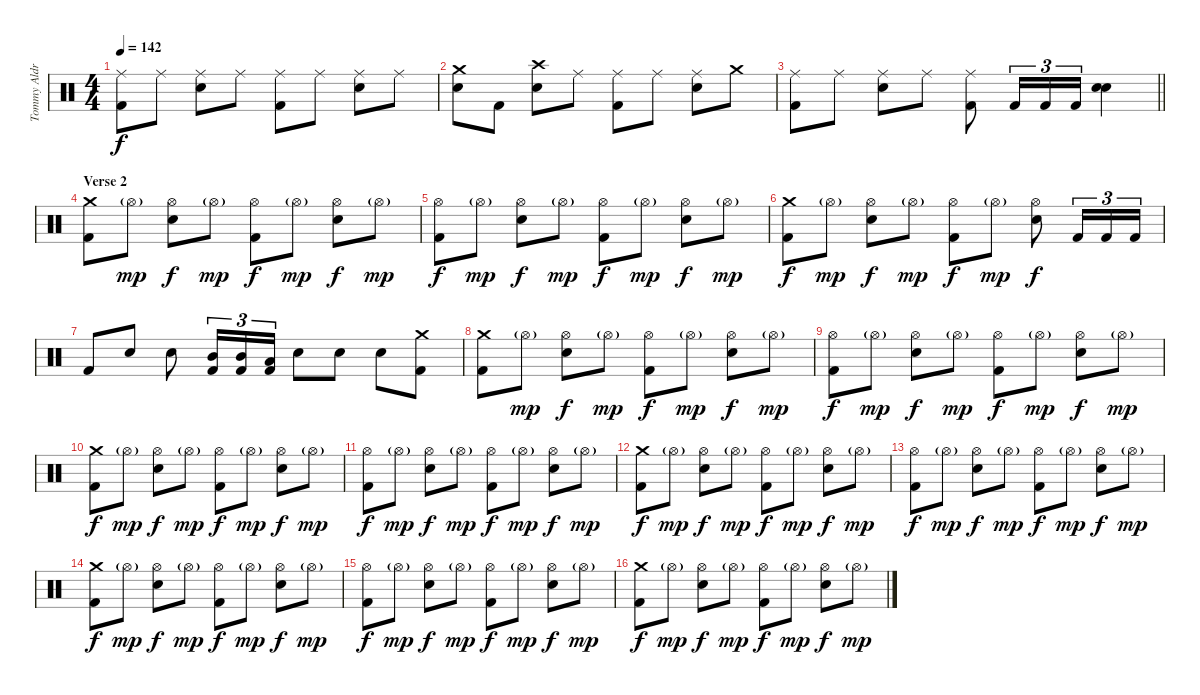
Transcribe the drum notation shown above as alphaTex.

\track ("Tommy Aldridge" "Tommy Aldr") {instrument percussion}
\staff {score}
\articulation defaults
\ts (4 4)
\tempo 142
\clef neutral
\ks c
("Ride (middle)" "Kick (hit) 2").8{dy f} "Ride (middle)".8 ("Ride (middle)" "Snare (hit) 2").8 "Ride (middle)".8 ("Ride (middle)" "Kick (hit) 2").8 "Ride (middle)".8 ("Ride (middle)" "Snare (hit) 2").8 "Ride (middle)".8 |
("Crash medium (hit)" "Snare (hit) 2").8 "Kick (hit) 2".8 ("Crash high (hit)" "Snare (hit) 2").8 "Ride (middle)".8 ("Ride (middle)" "Kick (hit) 2").8 "Ride (middle)".8 ("Ride (middle)" "Snare (hit) 2").8 "Crash medium (hit)".8 |
\barLineRight lightlight
("Ride (middle)" "Kick (hit) 2").8 "Ride (middle)".8 ("Ride (middle)" "Snare (hit) 2").8 "Ride (middle)".8 ("Ride (middle)" "Kick (hit) 2").8 "Kick (hit) 2".16{tu (3 2)} "Kick (hit) 2".16{tu (3 2)} "Kick (hit) 2".16{tu (3 2)} ("Snare (hit) 2" "Snare (hit) 2").4{bd 240} |
\section ("" "Verse 2")
("Crash medium (hit)" "Kick (hit) 2").8 "Hi-Hat (open)"{g}.8{dy mp} ("Hi-Hat (open)" "Snare (hit) 2").8{dy f} "Hi-Hat (open)"{g}.8{dy mp} ("Hi-Hat (open)" "Kick (hit) 2").8{dy f} "Hi-Hat (open)"{g}.8{dy mp} ("Hi-Hat (open)" "Snare (hit) 2").8{dy f} "Hi-Hat (open)"{g}.8{dy mp} |
("Hi-Hat (open)" "Kick (hit) 2").8{dy f} "Hi-Hat (open)"{g}.8{dy mp} ("Hi-Hat (open)" "Snare (hit) 2").8{dy f} "Hi-Hat (open)"{g}.8{dy mp} ("Hi-Hat (open)" "Kick (hit) 2").8{dy f} "Hi-Hat (open)"{g}.8{dy mp} ("Hi-Hat (open)" "Snare (hit) 2").8{dy f} "Hi-Hat (open)"{g}.8{dy mp} |
("Crash medium (hit)" "Kick (hit) 2").8{dy f} "Hi-Hat (open)"{g}.8{dy mp} ("Hi-Hat (open)" "Snare (hit) 2").8{dy f} "Hi-Hat (open)"{g}.8{dy mp} ("Hi-Hat (open)" "Kick (hit) 2").8{dy f} "Hi-Hat (open)"{g}.8{dy mp} ("Hi-Hat (open)" "Snare (hit) 2").8{dy f} "Kick (hit) 2".16{tu (3 2)} "Kick (hit) 2".16{tu (3 2)} "Kick (hit) 2".16{tu (3 2)} |
"Kick (hit) 2".8 "Snare (hit) 2".8 "Snare (hit) 2".8 ("Mid Tom (hit)" "Kick (hit) 2").16{tu (3 2)} ("Mid Tom (hit)" "Kick (hit) 2").16{tu (3 2)} ("Low Tom (hit)" "Kick (hit) 2").16{tu (3 2)} "Snare (hit) 2".8 "Snare (hit) 2".8 "Snare (hit) 2".8 ("Crash medium (hit)" "Kick (hit) 2").8 |
("Crash medium (hit)" "Kick (hit) 2").8 "Hi-Hat (open)"{g}.8{dy mp} ("Hi-Hat (open)" "Snare (hit) 2").8{dy f} "Hi-Hat (open)"{g}.8{dy mp} ("Hi-Hat (open)" "Kick (hit) 2").8{dy f} "Hi-Hat (open)"{g}.8{dy mp} ("Hi-Hat (open)" "Snare (hit) 2").8{dy f} "Hi-Hat (open)"{g}.8{dy mp} |
("Hi-Hat (open)" "Kick (hit) 2").8{dy f} "Hi-Hat (open)"{g}.8{dy mp} ("Hi-Hat (open)" "Snare (hit) 2").8{dy f} "Hi-Hat (open)"{g}.8{dy mp} ("Hi-Hat (open)" "Kick (hit) 2").8{dy f} "Hi-Hat (open)"{g}.8{dy mp} ("Hi-Hat (open)" "Snare (hit) 2").8{dy f} "Hi-Hat (open)"{g}.8{dy mp} |
("Crash medium (hit)" "Kick (hit) 2").8{dy f} "Hi-Hat (open)"{g}.8{dy mp} ("Hi-Hat (open)" "Snare (hit) 2").8{dy f} "Hi-Hat (open)"{g}.8{dy mp} ("Hi-Hat (open)" "Kick (hit) 2").8{dy f} "Hi-Hat (open)"{g}.8{dy mp} ("Hi-Hat (open)" "Snare (hit) 2").8{dy f} "Hi-Hat (open)"{g}.8{dy mp} |
("Hi-Hat (open)" "Kick (hit) 2").8{dy f} "Hi-Hat (open)"{g}.8{dy mp} ("Hi-Hat (open)" "Snare (hit) 2").8{dy f} "Hi-Hat (open)"{g}.8{dy mp} ("Hi-Hat (open)" "Kick (hit) 2").8{dy f} "Hi-Hat (open)"{g}.8{dy mp} ("Hi-Hat (open)" "Snare (hit) 2").8{dy f} "Hi-Hat (open)"{g}.8{dy mp} |
("Crash medium (hit)" "Kick (hit) 2").8{dy f} "Hi-Hat (open)"{g}.8{dy mp} ("Hi-Hat (open)" "Snare (hit) 2").8{dy f} "Hi-Hat (open)"{g}.8{dy mp} ("Hi-Hat (open)" "Kick (hit) 2").8{dy f} "Hi-Hat (open)"{g}.8{dy mp} ("Hi-Hat (open)" "Snare (hit) 2").8{dy f} "Hi-Hat (open)"{g}.8{dy mp} |
("Hi-Hat (open)" "Kick (hit) 2").8{dy f} "Hi-Hat (open)"{g}.8{dy mp} ("Hi-Hat (open)" "Snare (hit) 2").8{dy f} "Hi-Hat (open)"{g}.8{dy mp} ("Hi-Hat (open)" "Kick (hit) 2").8{dy f} "Hi-Hat (open)"{g}.8{dy mp} ("Hi-Hat (open)" "Snare (hit) 2").8{dy f} "Hi-Hat (open)"{g}.8{dy mp} |
("Crash medium (hit)" "Kick (hit) 2").8{dy f} "Hi-Hat (open)"{g}.8{dy mp} ("Hi-Hat (open)" "Snare (hit) 2").8{dy f} "Hi-Hat (open)"{g}.8{dy mp} ("Hi-Hat (open)" "Kick (hit) 2").8{dy f} "Hi-Hat (open)"{g}.8{dy mp} ("Hi-Hat (open)" "Snare (hit) 2").8{dy f} "Hi-Hat (open)"{g}.8{dy mp} |
("Hi-Hat (open)" "Kick (hit) 2").8{dy f} "Hi-Hat (open)"{g}.8{dy mp} ("Hi-Hat (open)" "Snare (hit) 2").8{dy f} "Hi-Hat (open)"{g}.8{dy mp} ("Hi-Hat (open)" "Kick (hit) 2").8{dy f} "Hi-Hat (open)"{g}.8{dy mp} ("Hi-Hat (open)" "Snare (hit) 2").8{dy f} "Hi-Hat (open)"{g}.8{dy mp} |
("Crash medium (hit)" "Kick (hit) 2").8{dy f} "Hi-Hat (open)"{g}.8{dy mp} ("Hi-Hat (open)" "Snare (hit) 2").8{dy f} "Hi-Hat (open)"{g}.8{dy mp} ("Hi-Hat (open)" "Kick (hit) 2").8{dy f} "Hi-Hat (open)"{g}.8{dy mp} ("Hi-Hat (open)" "Snare (hit) 2").8{dy f} "Hi-Hat (open)"{g}.8{dy mp}
